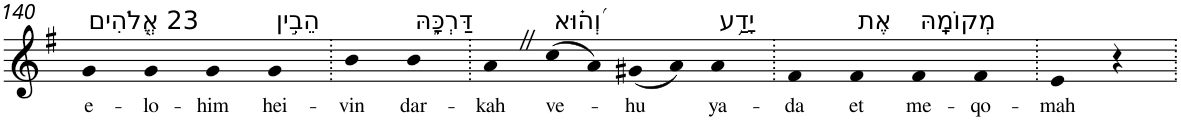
**kern	**text
*part1	*part1
*staff1	*staff1
*I"Piano	*
*I'Pno	*
!!LO:PB:g=z
*clefG2	*
*k[f#]	*
*G:	*
=140	=140
!LO:TX:a:t=23 אֱ֭לֹהִים	!
!	!LO:LY:b
4g	e-
!	!LO:LY:b
4g	-lo-
!	!LO:LY:b
4g	-him
!LO:TX:a:t=הֵבִ֣ין	!
!	!LO:LY:b
4g	hei-
=141.	=141.
!	!LO:LY:b
4b	-vin
!LO:TX:a:t=דַּרְכָּ֑הּ	!
!	!LO:LY:b
4b	dar-
=142.	=142.
!	!LO:LY:b
4aZ	-kah
!LO:TX:a:t=וְ֝ה֗וּא	!
!	!LO:LY:b
(8cc	ve-
8a)	.
!	!LO:LY:b
(8g#X	-hu
8a)	.
!LO:TX:a:t=יָדַ֥ע	!
!	!LO:LY:b
4a	ya-
=143.	=143.
!	!LO:LY:b
4f#	-da
!LO:TX:a:t=אֶת	!
!	!LO:LY:b
4f#	et
!LO:TX:a:t=מְקוֹמָֽהּ	!
!	!LO:LY:b
4f#	me-
!	!LO:LY:b
4f#	-qo-
=144.	=144.
!	!LO:LY:b
4e	-mah
4r	.
=.	=.
*-	*-
